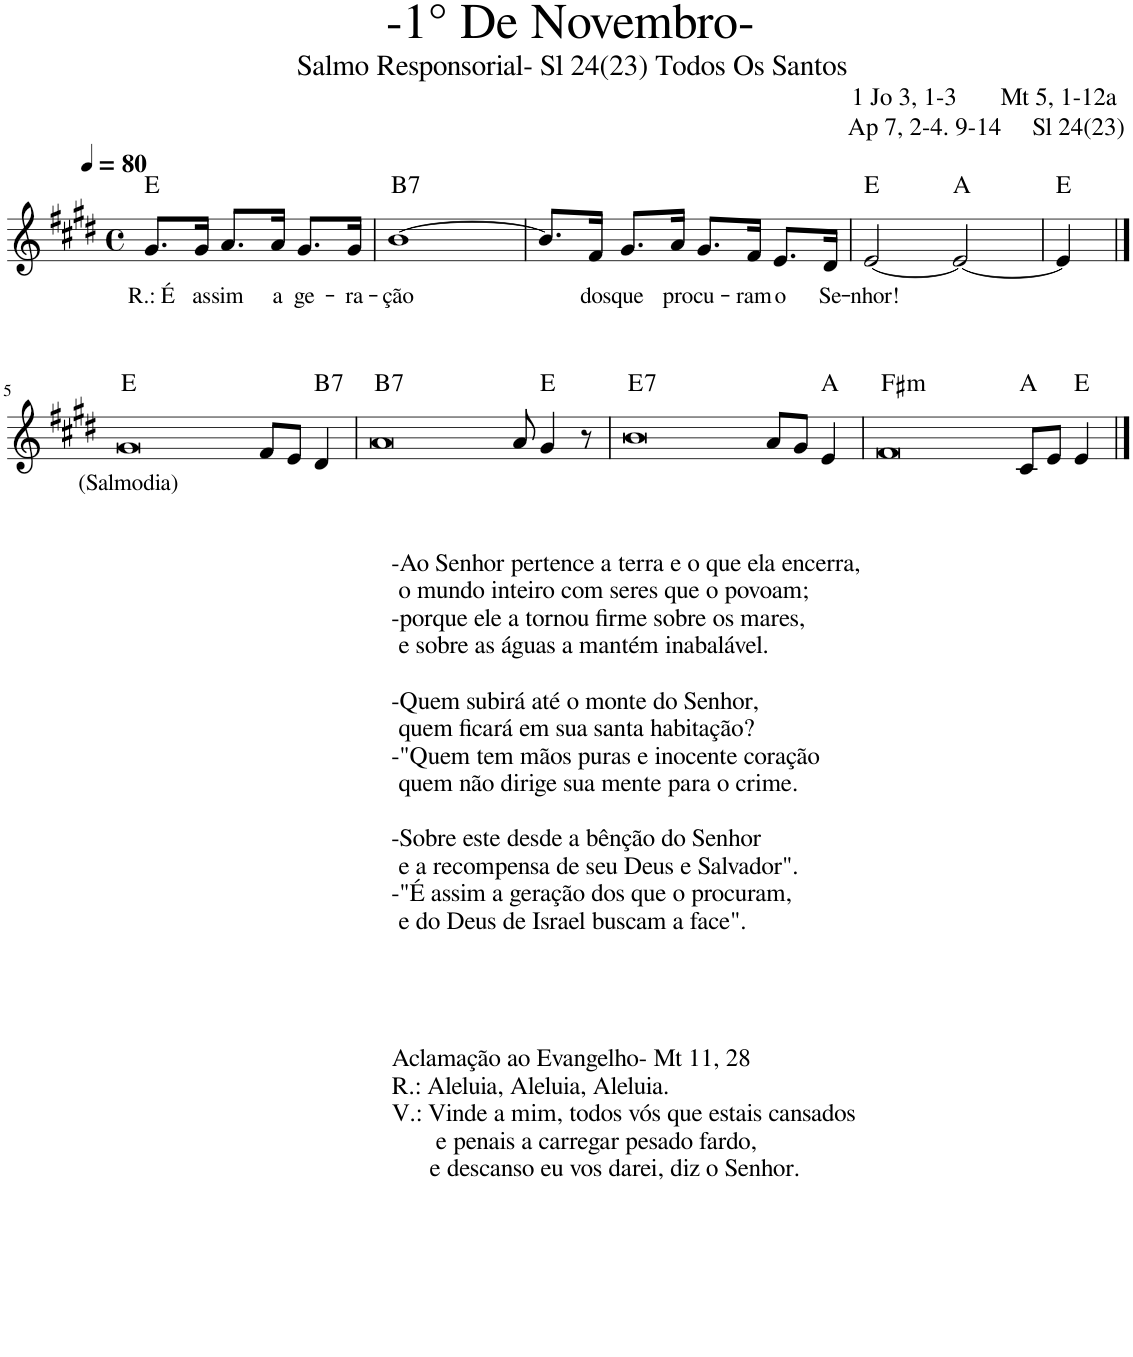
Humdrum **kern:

**kern	**text	**harte
*part1	*part1	*part1
*staff1	*staff1	*
*I"Voz	*	*
*I'Vo.	*	*
*clefG2	*	*
*k[f#c#g#d#]	*	*
*M4/4	*	*
*met(c)	*	*
*MM80	*	*
=	=	=
!	!LO:LY:b	!
8.g#/L	R.: É	E:maj
!	!LO:LY:b	!
16g#/Jk	as-	.
!	!LO:LY:b	!
8.a/L	-sim	.
!	!LO:LY:b	!
16a/Jk	a	.
!	!LO:LY:b	!
8.g#/L	ge-	.
!	!LO:LY:b	!
16g#/Jk	-ra-	.
=1	=1	=1
!	!LO:LY:b	!LO:H:kt=7
[1b	-ção	B:7
=2	=2	=2
8.b/L]	.	.
!	!LO:LY:b	!
16f#/Jk	dos	.
!	!LO:LY:b	!
8.g#/L	que	.
!	!LO:LY:b	!
16a/Jk	pro-	.
!	!LO:LY:b	!
8.g#/L	-cu-	.
!	!LO:LY:b	!
16f#/Jk	ram	.
!	!LO:LY:b	!
8.e/L	o	.
!	!LO:LY:b	!
16d#/Jk	Se-	.
=3	=3	=3
!	!LO:LY:b	!
[2e/	-nhor!	E:maj
2e/_	.	A:maj
=4	=4	=4
4e/]	.	E:maj
!!LO:LB:g=z
==5	==5	==5
!LO:TX:b:t=-Ao Senhor pertence a terra e o que ela encerra,	!	!
!LO:TX:b:t=o mundo inteiro com seres que o povoam;	!	!
!LO:TX:b:t=-porque ele a tornou firme sobre os mares,	!	!
!LO:TX:b:t=e sobre as águas a mantém inabalável.	!	!
!LO:TX:b:t=-Quem subirá até o monte do Senhor,	!	!
!LO:TX:b:t=quem ficará em sua santa habitação?	!	!
!LO:TX:b:t=-"Quem tem mãos puras e inocente coração	!	!
!LO:TX:b:t=quem não dirige sua mente para o crime.	!	!
!LO:TX:b:t=-Sobre este desde a bênção do Senhor	!	!
!LO:TX:b:t=e a recompensa de seu Deus e Salvador".	!	!
!LO:TX:b:t=-"É assim a geração dos que o procuram,	!	!
!LO:TX:b:t=e do Deus de Israel buscam a face".	!	!
!LO:TX:b:t=Aclamação ao Evangelho- Mt 11, 28	!	!
!LO:TX:b:t=R.&colon; Aleluia, Aleluia, Aleluia.	!	!
!LO:TX:b:t=V.&colon; Vinde a mim, todos vós que estais cansados	!	!
!LO:TX:b:t=e penais a carregar pesado fardo,	!	!
!LO:TX:b:t=e descanso eu vos darei, diz o Senhor.	!	!
!	!LO:LY:b	!
[1g#	(Salmodia)	E:maj
1ryy	.	.
8f#/L	.	.
8e/J	.	.
!	!	!LO:H:kt=7
4d#/	.	B:7
=6	=6	=6
!	!	!LO:H:kt=7
[1a	.	B:7
1g#]	.	.
8a/	.	.
4g#/	.	E:maj
8r	.	.
=7	=7	=7
!	!	!LO:H:kt=7
[1b	.	E:7
1a]	.	.
8a/L	.	.
8g#/J	.	.
4e/	.	A:maj
=8	=8	=8
!	!	!LO:H:kt=m
[1f#	.	F#:min
1b]	.	.
8c#/L	.	A:maj
8e/J	.	.
4e/	.	E:maj
==9	==9	==9
1f#]	.	.
=	=	=
*-	*-	*-
